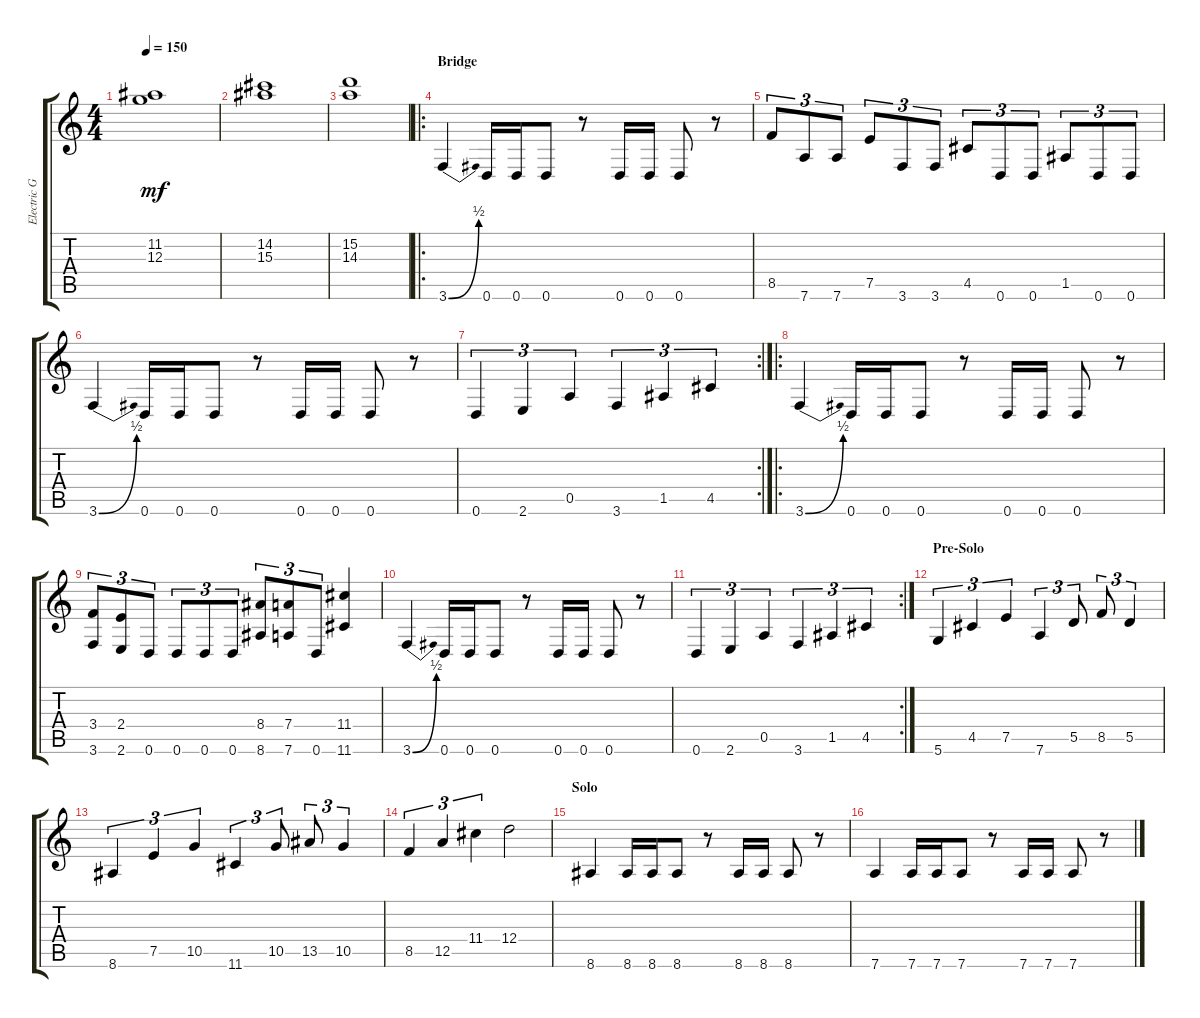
\track ("Electric Guitar 1" "Electric G") {instrument distortionguitar}
\staff {score tabs}
\tuning (E4 B3 G3 D3 A2 D2) {hide}
\ts (4 4)
\tempo 150
\clef g2
\ks c
(11.2 12.3).1{dy mf} |
(14.2 15.3).1 |
(15.2 14.3).1 |
\ro
\section ("" "Bridge")
3.6{be (bend 0 0 60 2)}.4 0.6.16 0.6.16 0.6.8 r.8 0.6.16 0.6.16 0.6.8 r.8 |
8.5.8{tu (3 2)} 7.6.8{tu (3 2)} 7.6.8{tu (3 2)} 7.5.8{tu (3 2)} 3.6.8{tu (3 2)} 3.6.8{tu (3 2)} 4.5.8{tu (3 2)} 0.6.8{tu (3 2)} 0.6.8{tu (3 2)} 1.5.8{tu (3 2)} 0.6.8{tu (3 2)} 0.6.8{tu (3 2)} |
3.6{be (bend 0 0 60 2)}.4 0.6.16 0.6.16 0.6.8 r.8 0.6.16 0.6.16 0.6.8 r.8 |
\rc 2
0.6.4{tu (3 2)} 2.6.4{tu (3 2)} 0.5.4{tu (3 2)} 3.6.4{tu (3 2)} 1.5.4{tu (3 2)} 4.5.4{tu (3 2)} |
\ro
3.6{be (bend 0 0 60 2)}.4 0.6.16 0.6.16 0.6.8 r.8 0.6.16 0.6.16 0.6.8 r.8 |
(3.4 3.6).8{tu (3 2)} (2.4 2.6).8{tu (3 2)} 0.6.8{tu (3 2)} 0.6.8{tu (3 2)} 0.6.8{tu (3 2)} 0.6.8{tu (3 2)} (8.4 8.6).8{tu (3 2)} (7.4 7.6).8{tu (3 2)} 0.6.8{tu (3 2)} (11.4 11.6).4 |
3.6{be (bend 0 0 60 2)}.4 0.6.16 0.6.16 0.6.8 r.8 0.6.16 0.6.16 0.6.8 r.8 |
\rc 2
0.6.4{tu (3 2)} 2.6.4{tu (3 2)} 0.5.4{tu (3 2)} 3.6.4{tu (3 2)} 1.5.4{tu (3 2)} 4.5.4{tu (3 2)} |
\section ("" "Pre-Solo")
5.6.4{tu (3 2)} 4.5.4{tu (3 2)} 7.5.4{tu (3 2)} 7.6.4{tu (3 2)} 5.5.8{tu (3 2)} 8.5.8{tu (3 2)} 5.5.4{tu (3 2)} |
8.6.4{tu (3 2)} 7.5.4{tu (3 2)} 10.5.4{tu (3 2)} 11.6.4{tu (3 2)} 10.5.8{tu (3 2)} 13.5.8{tu (3 2)} 10.5.4{tu (3 2)} |
8.5.4{tu (3 2)} 12.5.4{tu (3 2)} 11.4.4{tu (3 2)} 12.4.2 |
\section ("" "Solo")
8.6.4 8.6.16 8.6.16 8.6.8 r.8 8.6.16 8.6.16 8.6.8 r.8 |
7.6.4 7.6.16 7.6.16 7.6.8 r.8 7.6.16 7.6.16 7.6.8 r.8
